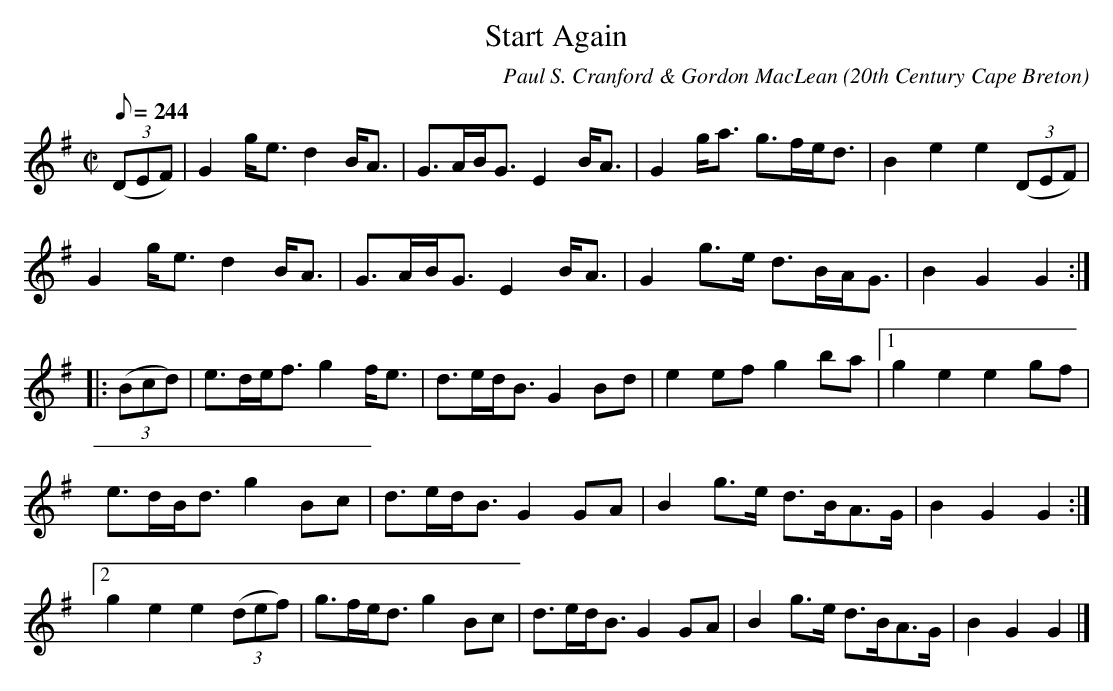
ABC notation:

X:1
T:Start Again
C:Paul S. Cranford & Gordon MacLean
O:20th Century Cape Breton
L:1/8
Q:244
M:C|
K:G
(3(DEF)|G2 g<e d2 B<A|G>AB<G E2 B<A|G2 g<a g>fe<d|B2 e2 e2 (3(DEF)|!
G2 g<e d2 B<A|G>AB<G E2 B<A|G2 g>e d>BA<G|B2 G2 G2:|!
|:(3(Bcd)|e>de<f g2 f<e|d>ed<B G2 Bd|e2 ef g2 ba|[1g2 e2 e2 gf|!
e>dB<d g2 Bc|d>ed<B G2 GA|B2 g>e d>BA>G|B2 G2 G2:|!
[2g2 e2 e2 (3(def)|g>fe<d g2 Bc|d>ed<B G2 GA|B2 g>e d>BA>G|B2 G2 G2|]
